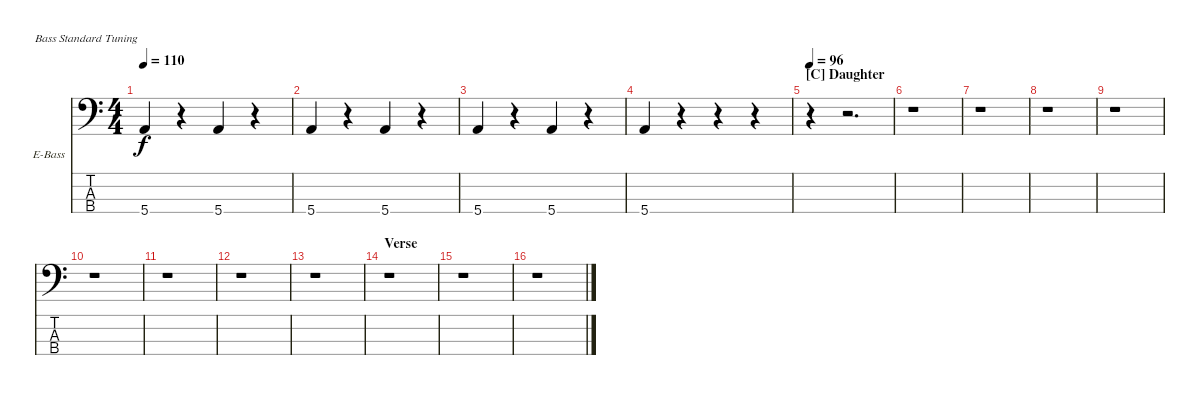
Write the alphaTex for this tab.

\defaultSystemsLayout 4
\bracketExtendMode nobrackets
\firstSystemTrackNameOrientation horizontal
\otherSystemsTrackNameOrientation horizontal
\track ("Jeff Ament" "E-Bass") {instrument electricbassfinger}
\staff {score tabs}
\tuning (G2 D2 A1 E1)
\ts (4 4)
\tempo 110
\clef f4
\ks c
5.4.4{dy f} r.4 5.4.4 r.4 |
5.4.4 r.4 5.4.4 r.4 |
5.4.4 r.4 5.4.4 r.4 |
5.4.4 r.4 r.4 r.4 |
\section ("C" "Daughter")
\tempo 96
r.4 r.2{d} |
r.1 |
r.1 |
r.1 |
r.1 |
r.1 |
r.1 |
r.1 |
r.1 |
\section ("" "Verse")
r.1 |
r.1 |
r.1
